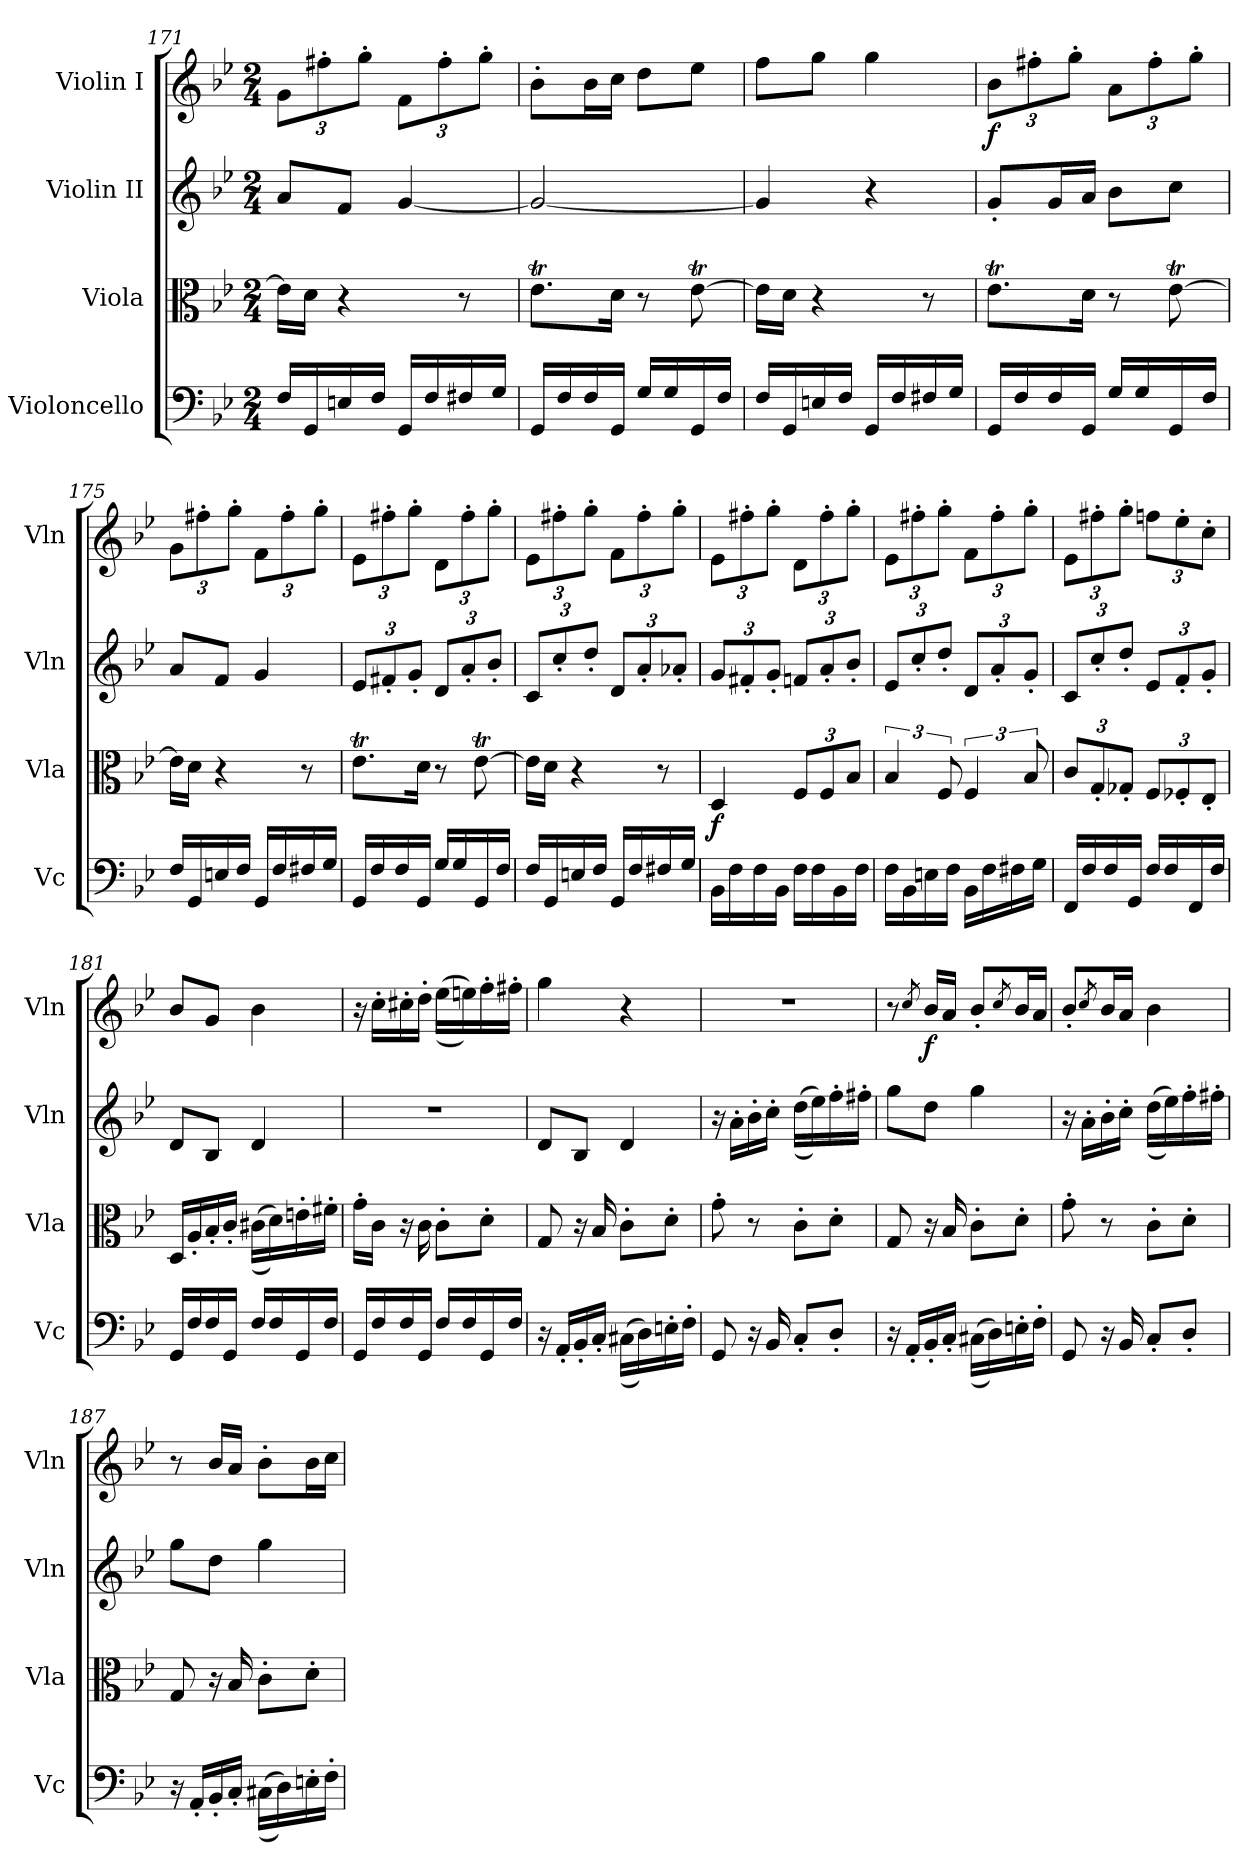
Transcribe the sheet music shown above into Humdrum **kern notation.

**kern	**kern	**dynam	**kern	**kern	**dynam
*part4	*part3	*part3	*part2	*part1	*part1
*staff4	*staff3	*staff3	*staff2	*staff1	*staff1
*I"Violoncello	*I"Viola	*	*I"Violin II	*I"Violin I	*
*I'Vc	*I'Vla	*	*I'Vln	*I'Vln	*
*clefF4	*clefC3	*	*clefG2	*clefG2	*
*k[b-e-]	*k[b-e-]	*	*k[b-e-]	*k[b-e-]	*
*M2/4	*M2/4	*	*M2/4	*M2/4	*
*	*	*	*	*Xbrackettup	*
=171	=171	=171	=171	=171	=171
16F/LL	16e-\LL]	.	8a/L	12g\L	.
16GG/	16d\JJ	.	.	.	.
.	.	.	.	12ff#X'\	.
16En/	4r	.	8f/J	.	.
.	.	.	.	12gg'\J	.
16F/JJ	.	.	.	.	.
16GG/LL	.	.	[4g/	12f\L	.
16F/	.	.	.	.	.
.	.	.	.	12ff#'\	.
16F#X/	8r	.	.	.	.
.	.	.	.	12gg'\J	.
16G/JJ	.	.	.	.	.
=172	=172	=172	=172	=172	=172
16GG/LL	8.e-T\L	.	2g/_	8b-'\L	.
16F/	.	.	.	.	.
16F/	.	.	.	16b-\L	.
16GG/JJ	16d\Jk	.	.	16cc\JJ	.
16G/LL	8r	.	.	8dd\L	.
16G/	.	.	.	.	.
16GG/	[8e-T\	.	.	8ee-\J	.
16F/JJ	.	.	.	.	.
=173	=173	=173	=173	=173	=173
16F/LL	16e-\LL]	.	4g/]	8ff\L	.
16GG/	16d\JJ	.	.	.	.
16En/	4r	.	.	8gg\J	.
16F/JJ	.	.	.	.	.
16GG/LL	.	.	4r	4gg\	.
16F/	.	.	.	.	.
16F#X/	8r	.	.	.	.
16G/JJ	.	.	.	.	.
!!LO:LB:g=z
=174	=174	=174	=174	=174	=174
!	!	!	!	!	!LO:DY:b
16GG/LL	8.e-T\L	.	8g'/L	12b-\L	f
16F/	.	.	.	.	.
.	.	.	.	12ff#X'\	.
16F/	.	.	16g/L	.	.
.	.	.	.	12gg'\J	.
16GG/JJ	16d\Jk	.	16a/JJ	.	.
16G/LL	8r	.	8b-\L	12a\L	.
16G/	.	.	.	.	.
.	.	.	.	12ff#'\	.
16GG/	[8e-T\	.	8cc\J	.	.
.	.	.	.	12gg'\J	.
16F/JJ	.	.	.	.	.
=175	=175	=175	=175	=175	=175
16F/LL	16e-\LL]	.	8a/L	12g\L	.
16GG/	16d\JJ	.	.	.	.
.	.	.	.	12ff#X'\	.
16En/	4r	.	8f/J	.	.
.	.	.	.	12gg'\J	.
16F/JJ	.	.	.	.	.
16GG/LL	.	.	4g/	12f\L	.
16F/	.	.	.	.	.
.	.	.	.	12ff#'\	.
16F#X/	8r	.	.	.	.
.	.	.	.	12gg'\J	.
16G/JJ	.	.	.	.	.
=176	=176	=176	=176	=176	=176
*	*	*	*Xbrackettup	*	*
16GG/LL	8.e-T\L	.	12e-/L	12e-\L	.
16F/	.	.	.	.	.
.	.	.	12f#X'/	12ff#X'\	.
16F/	.	.	.	.	.
.	.	.	12g'/J	12gg'\J	.
16GG/JJ	16d\Jk	.	.	.	.
16G/LL	8r	.	12d/L	12d\L	.
16G/	.	.	.	.	.
.	.	.	12a'/	12ff#'\	.
16GG/	[8e-T\	.	.	.	.
.	.	.	12b-'/J	12gg'\J	.
16F/JJ	.	.	.	.	.
=177	=177	=177	=177	=177	=177
16F/LL	16e-\LL]	.	12c/L	12e-\L	.
16GG/	16d\JJ	.	.	.	.
.	.	.	12cc'/	12ff#X'\	.
16En/	4r	.	.	.	.
.	.	.	12dd'/J	12gg'\J	.
16F/JJ	.	.	.	.	.
16GG/LL	.	.	12d/L	12f\L	.
16F/	.	.	.	.	.
.	.	.	12a'/	12ff#'\	.
16F#X/	8r	.	.	.	.
.	.	.	12a-X'/J	12gg'\J	.
16G/JJ	.	.	.	.	.
!!LO:PB:g=z
=178	=178	=178	=178	=178	=178
!	!	!LO:DY:b	!	!	!
16BB-\LL	4D/	f	12g/L	12e-\L	.
16F\	.	.	.	.	.
.	.	.	12f#X'/	12ff#X'\	.
16F\	.	.	.	.	.
.	.	.	12g'/J	12gg'\J	.
16BB-\JJ	.	.	.	.	.
*	*Xbrackettup	*	*	*	*
16F\LL	12F/L	.	12fn/L	12d\L	.
16F\	.	.	.	.	.
.	12F/	.	12a'/	12ff#'\	.
16BB-\	.	.	.	.	.
.	12B-/J	.	12b-'/J	12gg'\J	.
16F\JJ	.	.	.	.	.
=179	=179	=179	=179	=179	=179
*	*brackettup	*	*	*	*
16F\LL	6B-/	.	12e-/L	12e-\L	.
16BB-\	.	.	.	.	.
.	.	.	12cc'/	12ff#X'\	.
16En\	.	.	.	.	.
.	12F/	.	12dd'/J	12gg'\J	.
16F\JJ	.	.	.	.	.
16BB-\LL	6F/	.	12d/L	12f\L	.
16F\	.	.	.	.	.
.	.	.	12a'/	12ff#'\	.
16F#X\	.	.	.	.	.
.	12B-/	.	12g'/J	12gg'\J	.
16G\JJ	.	.	.	.	.
=180	=180	=180	=180	=180	=180
*	*Xbrackettup	*	*	*	*
16FF/LL	12c/L	.	12c/L	12e-\L	.
16F/	.	.	.	.	.
.	12G'/	.	12cc'/	12ff#X'\	.
16F/	.	.	.	.	.
.	12G-X'/J	.	12dd'/J	12gg'\J	.
16GG/JJ	.	.	.	.	.
16F/LL	12F/L	.	12e-/L	12ffn\L	.
16F/	.	.	.	.	.
.	12F-X'/	.	12f'/	12ee-'\	.
16FF/	.	.	.	.	.
.	12E-'/J	.	12g'/J	12cc'\J	.
16F/JJ	.	.	.	.	.
!!LO:LB:g=z
=181	=181	=181	=181	=181	=181
16GG/LL	16D/LL	.	8d/L	8b-/L	.
16F/	16A'/	.	.	.	.
16F/	16B-'/	.	8B-/J	8g/J	.
16GG/JJ	16c'/JJ	.	.	.	.
16F/LL	(>(>16c#X\LL	.	4d/	4b-\	.
16F/	16d\))	.	.	.	.
16GG/	16en'\	.	.	.	.
16F/JJ	16f#X'\JJ	.	.	.	.
=182	=182	=182	=182	=182	=182
16GG/LL	16g'\LL	.	2r	16r	.
16F/	16c\JJ	.	.	16cc'\LL	.
16F/	16r	.	.	16cc#X'\	.
16GG/JJ	16c\	.	.	16dd'\JJ	.
16F/LL	8c'\L	.	.	(>(>16ee-\LL	.
16F/	.	.	.	16een\))	.
16GG/	8d'\J	.	.	16ff'\	.
16F/JJ	.	.	.	16ff#X'\JJ	.
=183	=183	=183	=183	=183	=183
16r	8G/	.	8d/L	4gg\	.
16AA'/LL	.	.	.	.	.
16BB-'/	16r	.	8B-/J	.	.
16C'/JJ	16B-/	.	.	.	.
(>(>16C#X\LL	8c'\L	.	4d/	4r	.
16D\))	.	.	.	.	.
16En'\	8d'\J	.	.	.	.
16F'\JJ	.	.	.	.	.
=184	=184	=184	=184	=184	=184
8GG/	8g'\	.	16r	2r	.
.	.	.	16a'\LL	.	.
16r	8r	.	16b-'\	.	.
16BB-/	.	.	16cc'\JJ	.	.
8C'/L	8c'\L	.	(>(>16dd\LL	.	.
.	.	.	16ee-\))	.	.
8D'/J	8d'\J	.	16ff'\	.	.
.	.	.	16ff#X'\JJ	.	.
=185	=185	=185	=185	=185	=185
16r	8G/	.	8gg\L	8r	.
16AA'/LL	.	.	.	.	.
.	.	.	.	8qcc/	.
!	!	!	!	!	!LO:DY:b
16BB-'/	16r	.	8dd\J	16b-/LL	f
16C'/JJ	16B-/	.	.	16a/JJ	.
(>(>16C#X\LL	8c'\L	.	4gg\	8b-'/L	.
16D\))	.	.	.	.	.
.	.	.	.	8qcc/	.
16En'\	8d'\J	.	.	16b-/L	.
16F'\JJ	.	.	.	16a/JJ	.
!!LO:LB:g=z
=186	=186	=186	=186	=186	=186
8GG/	8g'\	.	16r	8b-'/L	.
.	.	.	16a'\LL	.	.
.	.	.	.	8qcc/	.
16r	8r	.	16b-'\	16b-/L	.
16BB-/	.	.	16cc'\JJ	16a/JJ	.
8C'/L	8c'\L	.	(>(>16dd\LL	4b-\	.
.	.	.	16ee-\))	.	.
8D'/J	8d'\J	.	16ff'\	.	.
.	.	.	16ff#X'\JJ	.	.
=187	=187	=187	=187	=187	=187
16r	8G/	.	8gg\L	8r	.
16AA'/LL	.	.	.	.	.
16BB-'/	16r	.	8dd\J	16b-/LL	.
16C'/JJ	16B-/	.	.	16a/JJ	.
(>(>16C#X\LL	8c'\L	.	4gg\	8b-'\L	.
16D\))	.	.	.	.	.
16En'\	8d'\J	.	.	16b-\L	.
16F'\JJ	.	.	.	16cc\JJ	.
=	=	=	=	=	=
*-	*-	*-	*-	*-	*-
